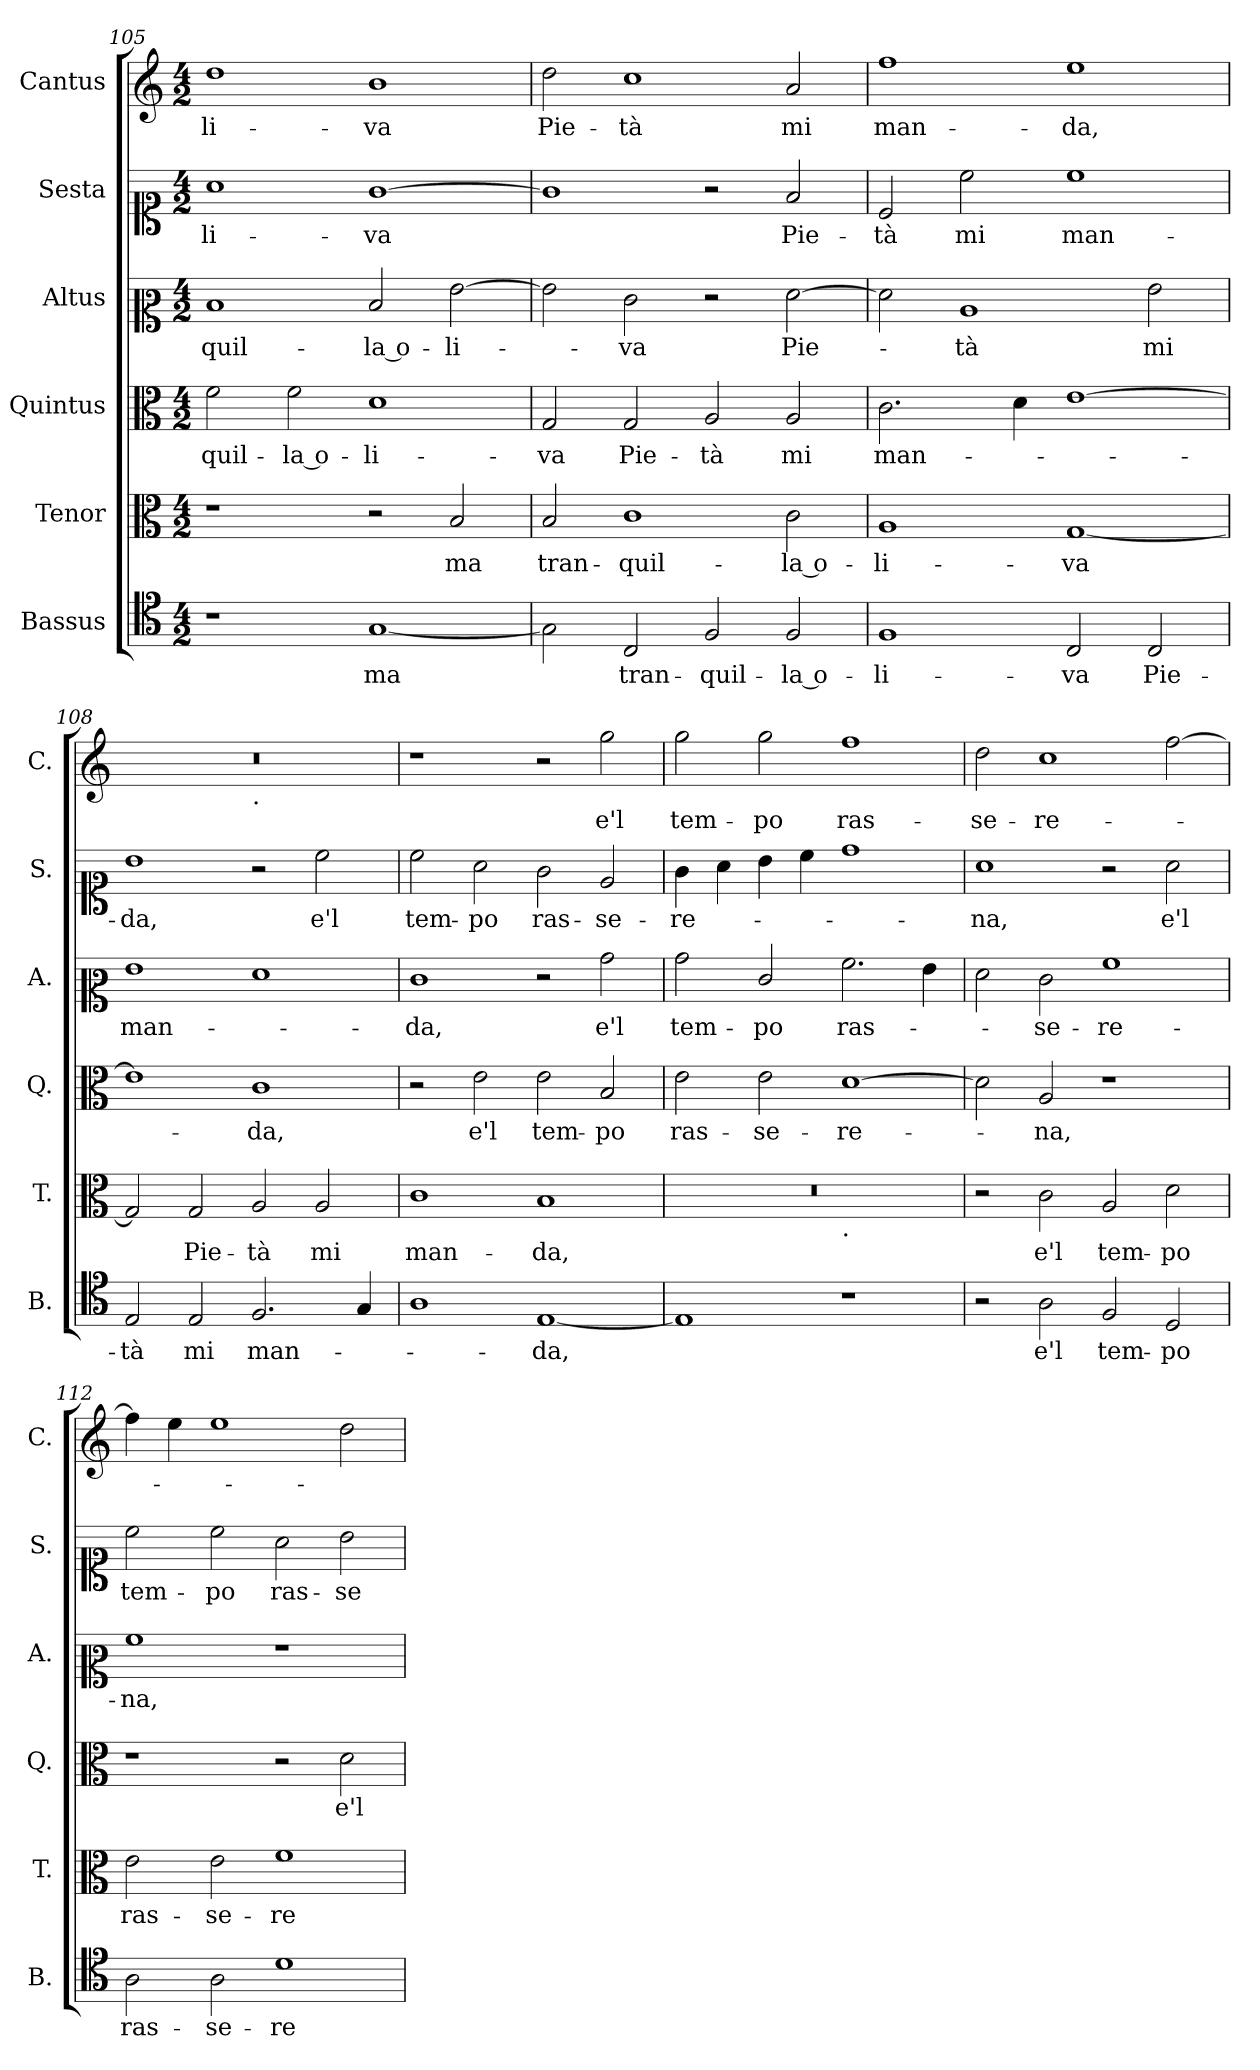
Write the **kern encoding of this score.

**kern	**text	**kern	**text	**kern	**text	**kern	**text	**kern	**text	**kern	**text
*part6	*part6	*part5	*part5	*part4	*part4	*part3	*part3	*part2	*part2	*part1	*part1
*staff6	*staff6	*staff5	*staff5	*staff4	*staff4	*staff3	*staff3	*staff2	*staff2	*staff1	*staff1
*I"Bassus	*	*I"Tenor	*	*I"Quintus	*	*I"Altus	*	*I"Sesta	*	*I"Cantus	*
*I'B.	*	*I'T.	*	*I'Q.	*	*I'A.	*	*I'S.	*	*I'C.	*
*clefC4	*	*clefC3	*	*clefC3	*	*clefC2	*	*clefC1	*	*clefG2	*
*k[]	*	*k[]	*	*k[]	*	*k[]	*	*k[]	*	*k[]	*
*M4/2	*	*M4/2	*	*M4/2	*	*M4/2	*	*M4/2	*	*M4/2	*
=105	=105	=105	=105	=105	=105	=105	=105	=105	=105	=105	=105
1r	.	1r	.	2f\	-quil-	1d	-quil-	1a	-li-	1dd	-li-
.	.	.	.	2f\	-la o-	.	.	.	.	.	.
[1G	ma	2r	.	1d	-li-	2d/	-la o-	[1g	-va	1b	-va
.	.	2B/	ma	.	.	[2g\	-li-	.	.	.	.
=106	=106	=106	=106	=106	=106	=106	=106	=106	=106	=106	=106
2G\]	.	2B/	tran-	2G/	-va	2g\]	.	1g]	.	2dd\	Pie-
2C/	tran-	1c	-quil-	2G/	Pie-	2e\	-va	.	.	1cc	-tà
2F/	-quil-	.	.	2A/	-tà	2r	.	2r	.	.	.
2F/	-la o-	2c\	-la o-	2A/	mi	[2f\	Pie-	2f/	Pie-	2a/	mi
!!LO:PB:g=z
=107	=107	=107	=107	=107	=107	=107	=107	=107	=107	=107	=107
1F	-li-	1A	-li-	2.c\	man-	2f\]	.	2c/	-tà	1ff	man-
.	.	.	.	.	.	1c	-tà	2cc\	mi	.	.
.	.	.	.	4d\	.	.	.	.	.	.	.
2C/	-va	[1G	-va	[1e	.	.	.	1cc	man-	1ee	-da,
2C/	Pie-	.	.	.	.	2g\	mi	.	.	.	.
=108	=108	=108	=108	=108	=108	=108	=108	=108	=108	=108	=108
*	*	*	*	*	*	*	*	*	*	*^	*
2E/	-tà	2G/]	.	1e]	.	1g	man-	1b	-da,	0r	1ryy	.
2E/	mi	2G/	Pie-	.	.	.	.	.	.	.	.	.
!	!	!	!	!	!	!	!	!	!	!	!LO:TX:b:t=.	!
2.F/	man-	2A/	-tà	1c	-da,	1f	.	2r	.	.	1ryy	.
.	.	2A/	mi	.	.	.	.	2cc\	e'l	.	.	.
4G/	.	.	.	.	.	.	.	.	.	.	.	.
*	*	*	*	*	*	*	*	*	*	*v	*v	*
=109	=109	=109	=109	=109	=109	=109	=109	=109	=109	=109	=109
1A	.	1c	man-	2r	.	1e	-da,	2cc\	tem-	1r	.
.	.	.	.	2e\	e'l	.	.	2a\	-po	.	.
[1E	-da,	1B	-da,	2e\	tem-	2r	.	2g\	ras-	2r	.
.	.	.	.	2B/	-po	2b\	e'l	2e/	-se-	2gg\	e'l
=110	=110	=110	=110	=110	=110	=110	=110	=110	=110	=110	=110
*	*	*^	*	*	*	*	*	*	*	*	*
1E]	.	0r	1ryy	.	2e\	ras-	2b\	tem-	4g\	-re-	2gg\	tem-
.	.	.	.	.	.	.	.	.	4a\	.	.	.
.	.	.	.	.	2e\	-se-	2e/	-po	4b\	.	2gg\	-po
.	.	.	.	.	.	.	.	.	4cc\	.	.	.
!	!	!	!LO:TX:b:t=.	!	!	!	!	!	!	!	!	!
1r	.	.	1ryy	.	[1d	-re-	2.a\	ras-	1dd	.	1ff	ras-
.	.	.	.	.	.	.	4g\	.	.	.	.	.
*	*	*v	*v	*	*	*	*	*	*	*	*	*
=111	=111	=111	=111	=111	=111	=111	=111	=111	=111	=111	=111
2r	.	2r	.	2d\]	.	2f\	.	1a	-na,	2dd\	-se-
2A\	e'l	2c\	e'l	2A/	-na,	2e\	-se-	.	.	1cc	-re-
2F/	tem-	2A/	tem-	1r	.	1a	-re-	2r	.	.	.
2D/	-po	2d\	-po	.	.	.	.	2a\	e'l	[2ff\	.
=112	=112	=112	=112	=112	=112	=112	=112	=112	=112	=112	=112
2A\	ras-	2e\	ras-	1r	.	1a	-na,	2cc\	tem-	4ff\]	.
.	.	.	.	.	.	.	.	.	.	4ee\	.
2A\	-se-	2e\	-se-	.	.	.	.	2cc\	-po	1ee	.
1d	-re-	1f	-re-	2r	.	1r	.	2a\	ras-	.	.
.	.	.	.	2d\	e'l	.	.	2b\	-se-	2dd\	.
=	=	=	=	=	=	=	=	=	=	=	=
*-	*-	*-	*-	*-	*-	*-	*-	*-	*-	*-	*-
